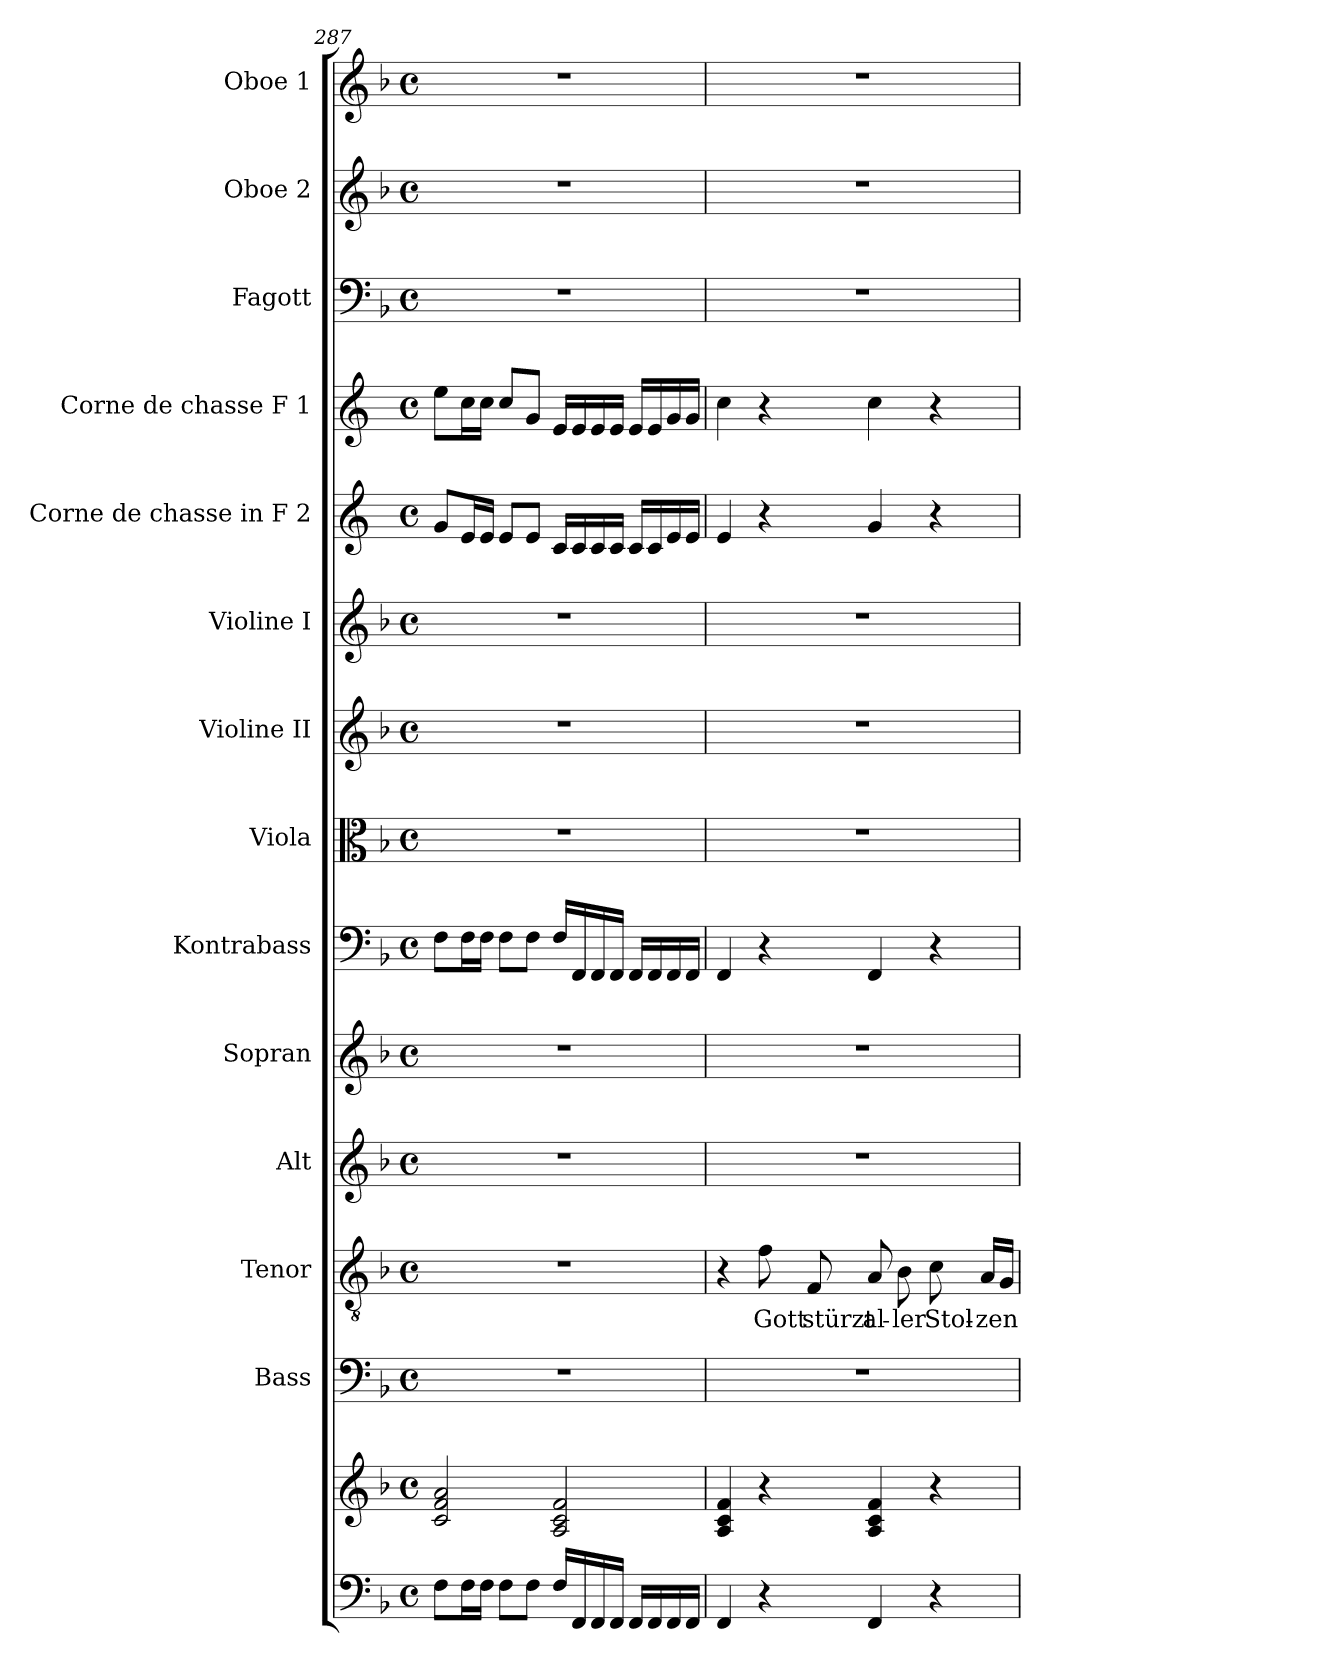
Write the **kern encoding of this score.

**kern	**kern	**kern	**kern	**text	**kern	**kern	**kern	**kern	**kern	**kern	**kern	**kern	**kern	**kern	**kern
*part14	*part14	*part13	*part12	*part12	*part11	*part10	*part9	*part8	*part7	*part6	*part5	*part4	*part3	*part2	*part1
*staff15	*staff14	*staff13	*staff12	*staff12	*staff11	*staff10	*staff9	*staff8	*staff7	*staff6	*staff5	*staff4	*staff3	*staff2	*staff1
*	*	*I"Bass	*I"Tenor	*	*I"Alt	*I"Sopran	*I"Kontrabass	*I"Viola	*I"Violine II	*I"Violine I	*I"Corne de chasse in F 2	*I"Corne de chasse F 1	*I"Fagott	*I"Oboe 2	*I"Oboe 1
*	*	*I'B.	*I'T.	*	*I'A.	*I'S.	*I'Kb.	*I'Vla.	*I'Vl. II	*I'Vl. I	*	*	*I'Fg.	*I'Ob. 2	*I'Ob. 1
*clefF4	*clefG2	*clefF4	*clefGv2	*	*clefG2	*clefG2	*clefF4	*clefC3	*clefG2	*clefG2	*clefG2	*clefG2	*clefF4	*clefG2	*clefG2
*	*	*	*	*	*	*	*ITrd7c12	*	*	*	*ITrd4c7	*ITrd4c7	*	*	*
*k[b-]	*k[b-]	*k[b-]	*k[b-]	*	*k[b-]	*k[b-]	*k[b-]	*k[b-]	*k[b-]	*k[b-]	*k[b-]	*k[b-]	*k[b-]	*k[b-]	*k[b-]
*F:	*F:	*F:	*F:	*	*F:	*F:	*F:	*F:	*F:	*F:	*F:	*F:	*F:	*F:	*F:
*M4/4	*M4/4	*M4/4	*M4/4	*	*M4/4	*M4/4	*M4/4	*M4/4	*M4/4	*M4/4	*M4/4	*M4/4	*M4/4	*M4/4	*M4/4
*met(c)	*met(c)	*met(c)	*met(c)	*	*met(c)	*met(c)	*met(c)	*met(c)	*met(c)	*met(c)	*met(c)	*met(c)	*met(c)	*met(c)	*met(c)
=287	=287	=287	=287	=287	=287	=287	=287	=287	=287	=287	=287	=287	=287	=287	=287
8F\L	2c/ 2f/ 2a/	1r	1r	.	1r	1r	8FF\L	1r	1r	1r	8c/L	8a\L	1r	1r	1r
16F\L	.	.	.	.	.	.	16FF\L	.	.	.	16A/L	16f\L	.	.	.
16F\JJ	.	.	.	.	.	.	16FF\JJ	.	.	.	16A/JJ	16f\JJ	.	.	.
8F\L	.	.	.	.	.	.	8FF\L	.	.	.	8A/L	8f/L	.	.	.
8F\J	.	.	.	.	.	.	8FF\J	.	.	.	8A/J	8c/J	.	.	.
16F/LL	2A/ 2c/ 2f/	.	.	.	.	.	16FF/LL	.	.	.	16F/LL	16A/LL	.	.	.
16FF/	.	.	.	.	.	.	16FFF/	.	.	.	16F/	16A/	.	.	.
16FF/	.	.	.	.	.	.	16FFF/	.	.	.	16F/	16A/	.	.	.
16FF/JJ	.	.	.	.	.	.	16FFF/JJ	.	.	.	16F/JJ	16A/JJ	.	.	.
16FF/LL	.	.	.	.	.	.	16FFF/LL	.	.	.	16F/LL	16A/LL	.	.	.
16FF/	.	.	.	.	.	.	16FFF/	.	.	.	16F/	16A/	.	.	.
16FF/	.	.	.	.	.	.	16FFF/	.	.	.	16A/	16c/	.	.	.
16FF/JJ	.	.	.	.	.	.	16FFF/JJ	.	.	.	16A/JJ	16c/JJ	.	.	.
=288	=288	=288	=288	=288	=288	=288	=288	=288	=288	=288	=288	=288	=288	=288	=288
4FF/	4A/ 4c/ 4f/	1r	4r	.	1r	1r	4FFF/	1r	1r	1r	4A/	4f\	1r	1r	1r
!	!	!	!	!LO:LY:b	!	!	!	!	!	!	!	!	!	!	!
4r	4r	.	8f\	Gott	.	.	4r	.	.	.	4r	4r	.	.	.
!	!	!	!	!LO:LY:b	!	!	!	!	!	!	!	!	!	!	!
.	.	.	8F/	stürzt	.	.	.	.	.	.	.	.	.	.	.
!	!	!	!	!LO:LY:b	!	!	!	!	!	!	!	!	!	!	!
4FF/	4A/ 4c/ 4f/	.	8A/	al-	.	.	4FFF/	.	.	.	4c/	4f\	.	.	.
!	!	!	!	!LO:LY:b	!	!	!	!	!	!	!	!	!	!	!
.	.	.	8B-\	-ler	.	.	.	.	.	.	.	.	.	.	.
!	!	!	!	!LO:LY:b	!	!	!	!	!	!	!	!	!	!	!
4r	4r	.	8c\	Stol-	.	.	4r	.	.	.	4r	4r	.	.	.
!	!	!	!	!LO:LY:b	!	!	!	!	!	!	!	!	!	!	!
.	.	.	16A/LL	-zen	.	.	.	.	.	.	.	.	.	.	.
.	.	.	16G/JJ	.	.	.	.	.	.	.	.	.	.	.	.
=	=	=	=	=	=	=	=	=	=	=	=	=	=	=	=
*-	*-	*-	*-	*-	*-	*-	*-	*-	*-	*-	*-	*-	*-	*-	*-
